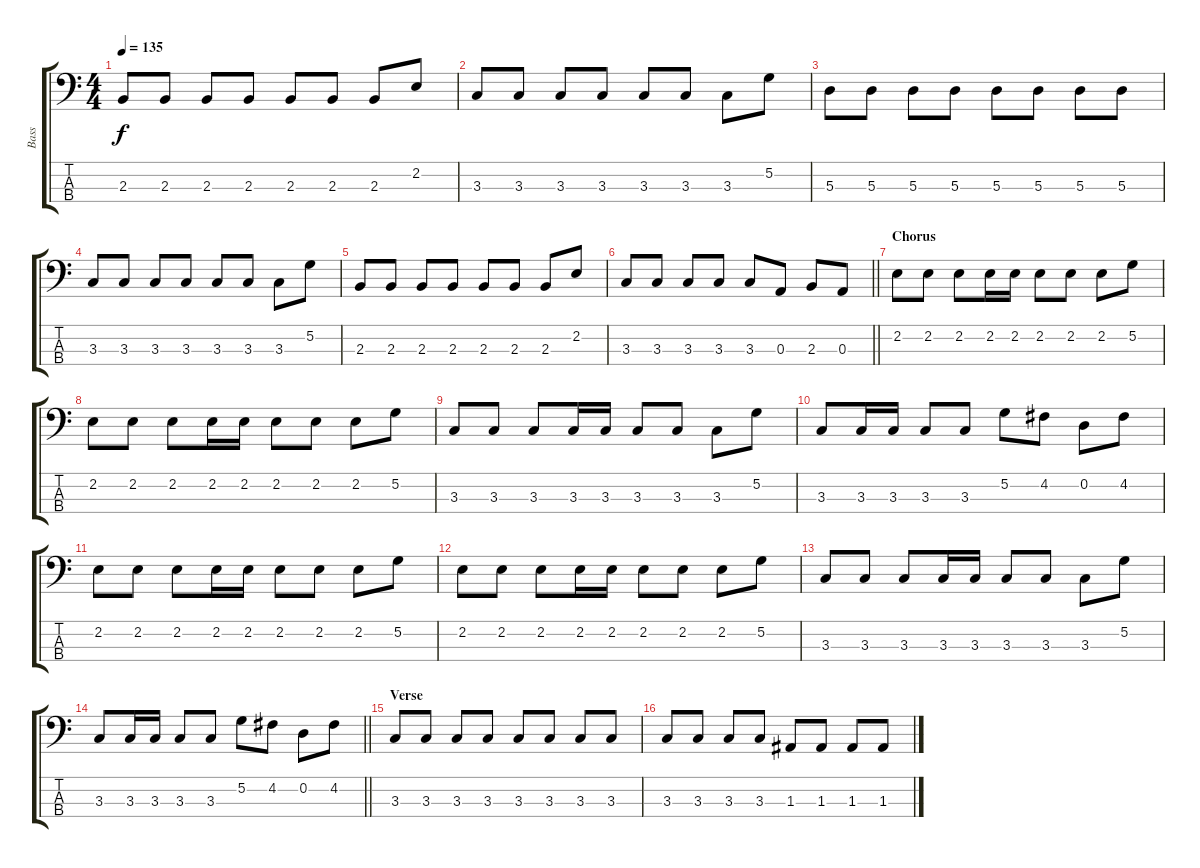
\track ("Bass" "Bass") {instrument electricbasspick}
\staff {score tabs}
\tuning (G2 D2 A1 E1) {hide}
\ts (4 4)
\tempo 135
\clef f4
\ks c
2.3.8{dy f} 2.3.8 2.3.8 2.3.8 2.3.8 2.3.8 2.3.8 2.2.8 |
3.3.8 3.3.8 3.3.8 3.3.8 3.3.8 3.3.8 3.3.8 5.2.8 |
5.3.8 5.3.8 5.3.8 5.3.8 5.3.8 5.3.8 5.3.8 5.3.8 |
3.3.8 3.3.8 3.3.8 3.3.8 3.3.8 3.3.8 3.3.8 5.2.8 |
2.3.8 2.3.8 2.3.8 2.3.8 2.3.8 2.3.8 2.3.8 2.2.8 |
\barLineRight lightlight
3.3.8 3.3.8 3.3.8 3.3.8 3.3.8 0.3.8 2.3.8 0.3.8 |
\section ("" "Chorus")
2.2.8 2.2.8 2.2.8 2.2.16 2.2.16 2.2.8 2.2.8 2.2.8 5.2.8 |
2.2.8 2.2.8 2.2.8 2.2.16 2.2.16 2.2.8 2.2.8 2.2.8 5.2.8 |
3.3.8 3.3.8 3.3.8 3.3.16 3.3.16 3.3.8 3.3.8 3.3.8 5.2.8 |
3.3.8 3.3.16 3.3.16 3.3.8 3.3.8 5.2.8 4.2.8 0.2.8 4.2.8 |
2.2.8 2.2.8 2.2.8 2.2.16 2.2.16 2.2.8 2.2.8 2.2.8 5.2.8 |
2.2.8 2.2.8 2.2.8 2.2.16 2.2.16 2.2.8 2.2.8 2.2.8 5.2.8 |
3.3.8 3.3.8 3.3.8 3.3.16 3.3.16 3.3.8 3.3.8 3.3.8 5.2.8 |
\barLineRight lightlight
3.3.8 3.3.16 3.3.16 3.3.8 3.3.8 5.2.8 4.2.8 0.2.8 4.2.8 |
\section ("" "Verse")
3.3.8 3.3.8 3.3.8 3.3.8 3.3.8 3.3.8 3.3.8 3.3.8 |
3.3.8 3.3.8 3.3.8 3.3.8 1.3.8 1.3.8 1.3.8 1.3.8
